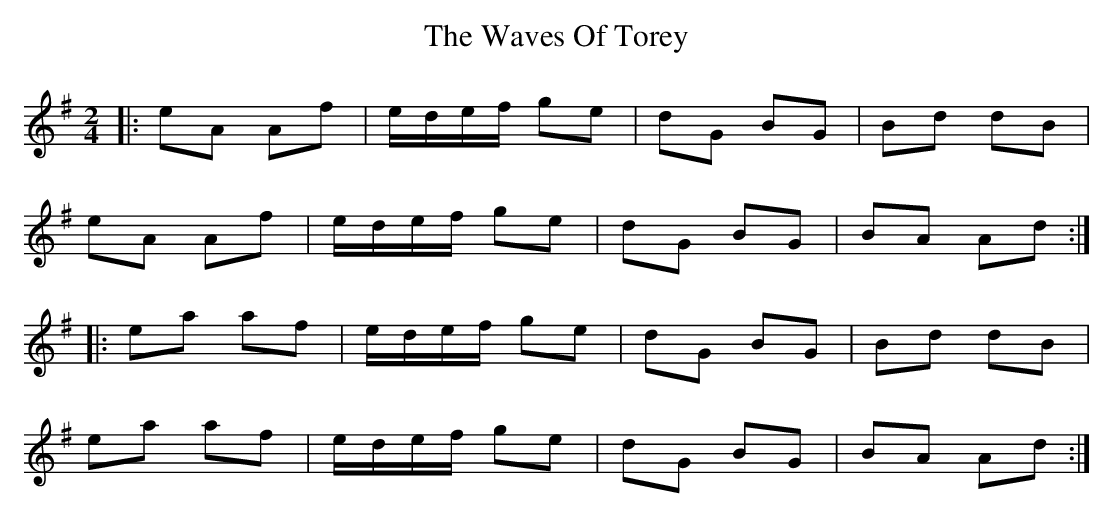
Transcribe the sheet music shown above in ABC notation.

X:1
T: The Waves Of Torey
M: 2/4
L: 1/8
K: Ador
|: eA Af | e/d/e/f/ ge | dG BG | Bd dB |
eA Af | e/d/e/f/ ge | dG BG | BA Ad :|
|: ea af | e/d/e/f/ ge | dG BG | Bd dB |
ea af | e/d/e/f/ ge | dG BG | BA Ad :|
